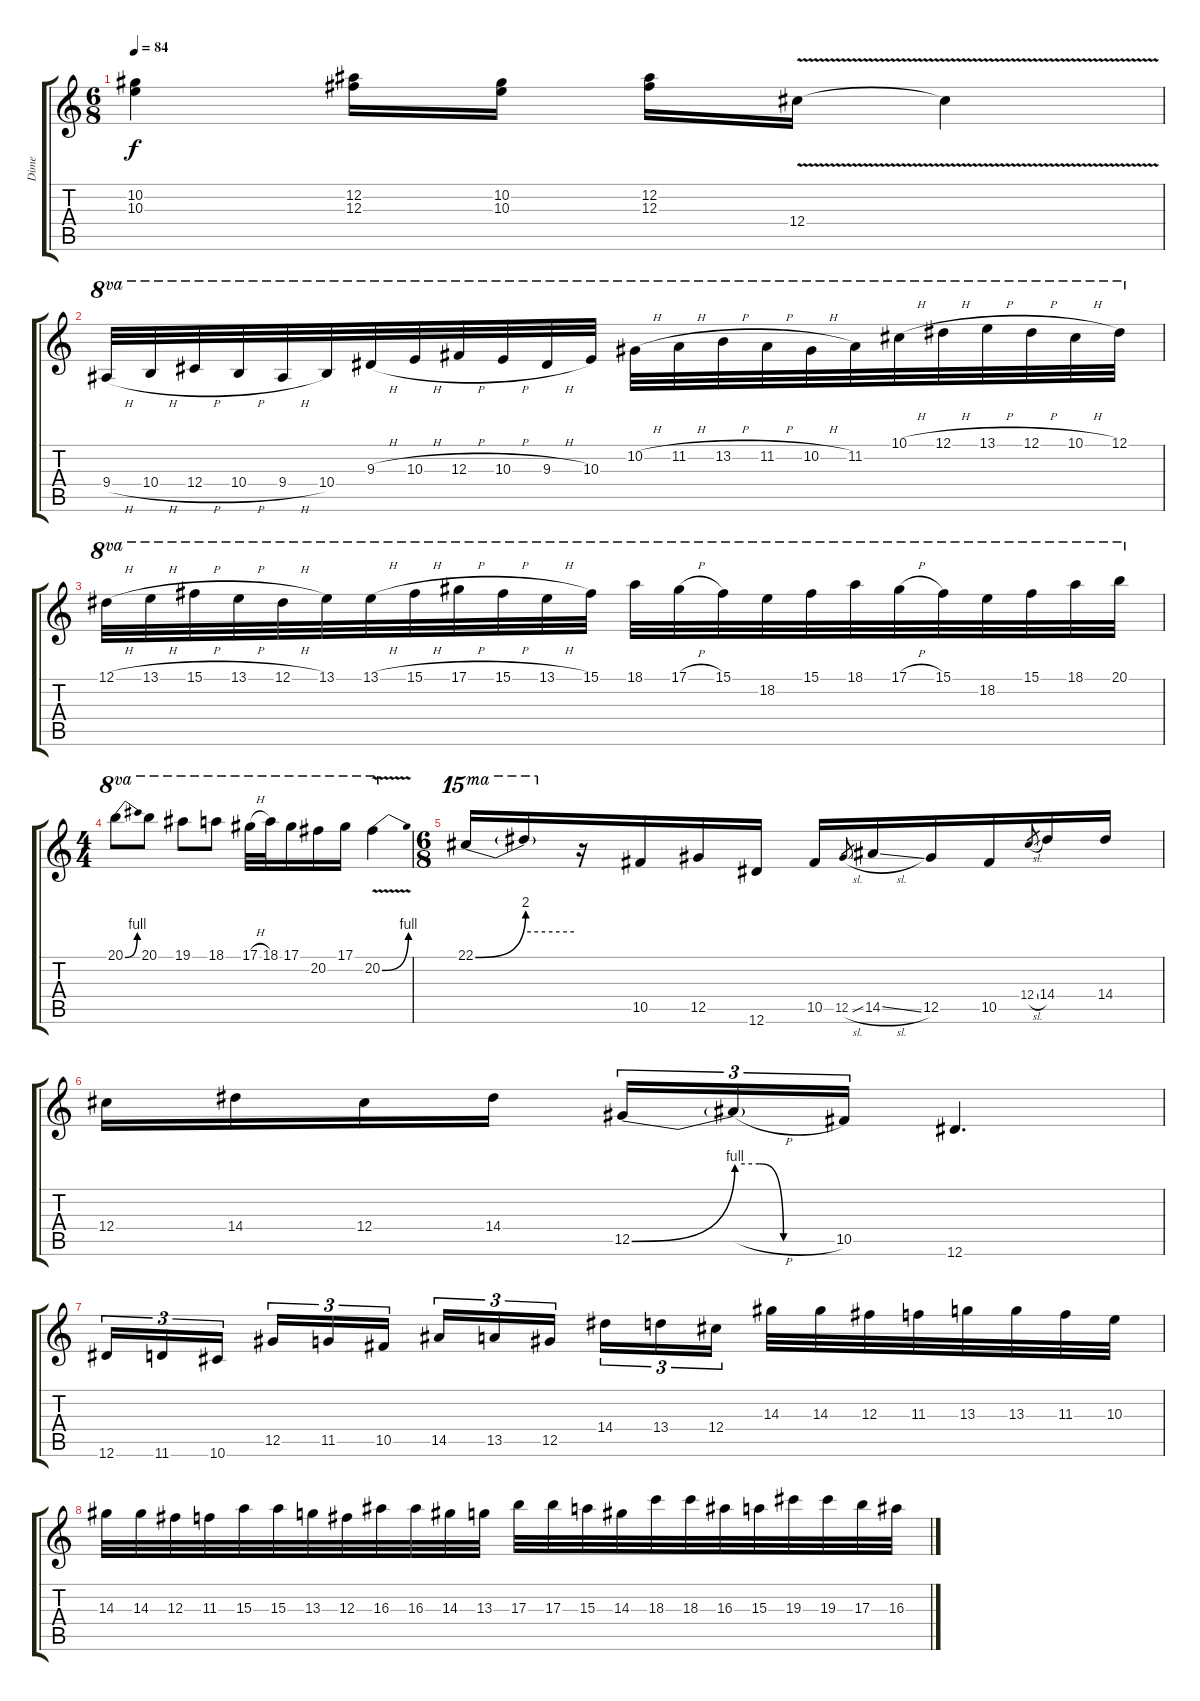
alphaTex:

\track ("Dime" "Dime") {instrument overdrivenguitar}
\staff {score tabs}
\tuning (Eb4 Bb3 Gb3 Db3 Ab2 Eb2) {hide}
\ts (6 8)
\tempo 84
\clef g2
\ks c
(10.2 10.3).4{dy f} (12.2 12.3).16 (10.2 10.3).16 (12.2 12.3).16 12.4{v}.16 12.4{v t}.4 |
9.4{h}.32{ot 8va} 10.4{h}.32{ot 8va} 12.4{h}.32{ot 8va} 10.4{h}.32{ot 8va} 9.4{h}.32{ot 8va} 10.4.32{ot 8va} 9.3{h}.32{ot 8va} 10.3{h}.32{ot 8va} 12.3{h}.32{ot 8va} 10.3{h}.32{ot 8va} 9.3{h}.32{ot 8va} 10.3.32{ot 8va} 10.2{h}.32{ot 8va} 11.2{h}.32{ot 8va} 13.2{h}.32{ot 8va} 11.2{h}.32{ot 8va} 10.2{h}.32{ot 8va} 11.2.32{ot 8va} 10.1{h}.32{ot 8va} 12.1{h}.32{ot 8va} 13.1{h}.32{ot 8va} 12.1{h}.32{ot 8va} 10.1{h}.32{ot 8va} 12.1.32{ot 8va} |
12.1{h}.32{ot 8va} 13.1{h}.32{ot 8va} 15.1{h}.32{ot 8va} 13.1{h}.32{ot 8va} 12.1{h}.32{ot 8va} 13.1.32{ot 8va} 13.1{h}.32{ot 8va} 15.1{h}.32{ot 8va} 17.1{h}.32{ot 8va} 15.1{h}.32{ot 8va} 13.1{h}.32{ot 8va} 15.1.32{ot 8va} 18.1.32{ot 8va} 17.1{h}.32{ot 8va} 15.1.32{ot 8va} 18.2.32{ot 8va} 15.1.32{ot 8va} 18.1.32{ot 8va} 17.1{h}.32{ot 8va} 15.1.32{ot 8va} 18.2.32{ot 8va} 15.1.32{ot 8va} 18.1.32{ot 8va} 20.1.32{ot 8va} |
\ts (4 4)
20.1{be (bend 0 0 60 4)}.8{ot 8va} 20.1.8{ot 8va} 19.1.8{ot 8va beam merge} 18.1.8{ot 8va} 17.1{h}.32{ot 8va} 18.1.32{ot 8va} 17.1.16{ot 8va} 20.2.16{ot 8va} 17.1.16{ot 8va} 20.2{be (bend 0 0 60 4) v}.4{ot 8va} |
\ts (6 8)
22.1{be (bend 0 0 60 8)}.16{ot 15ma} 22.1{be (hold 0 4 60 4) t}.16{ot 15ma} r.16 10.5.16 12.5.16 12.6.16 10.5.16 12.5{sl}.8{gr} 14.5{sl}.16 12.5.16 10.5.16 12.4{sl}.8{gr} 14.4.16 14.4.16 |
12.4.16 14.4.16 12.4.16 14.4.16{beam splitsecondary} 12.5{be (bend 0 0 60 4)}.16{tu (3 2)} 12.5{be (custom 0 4 15 4 30 0 60 0) h t}.16{tu (3 2)} 10.5.16{tu (3 2)} 12.6.4{d} |
12.6.16{tu (3 2)} 11.6.16{tu (3 2)} 10.6.16{tu (3 2) beam splitsecondary} 12.5.16{tu (3 2)} 11.5.16{tu (3 2)} 10.5.16{tu (3 2) beam splitsecondary} 14.5.16{tu (3 2)} 13.5.16{tu (3 2)} 12.5.16{tu (3 2)} 14.4.16{tu (3 2)} 13.4.16{tu (3 2)} 12.4.16{tu (3 2) beam splitsecondary} 14.3.32 14.3.32 12.3.32 11.3.32 13.3.32 13.3.32 11.3.32 10.3.32 |
14.3.32 14.3.32 12.3.32 11.3.32 15.3.32 15.3.32 13.3.32 12.3.32 16.3.32 16.3.32 14.3.32 13.3.32 17.3.32 17.3.32 15.3.32 14.3.32 18.3.32 18.3.32 16.3.32 15.3.32 19.3.32 19.3.32 17.3.32 16.3.32
